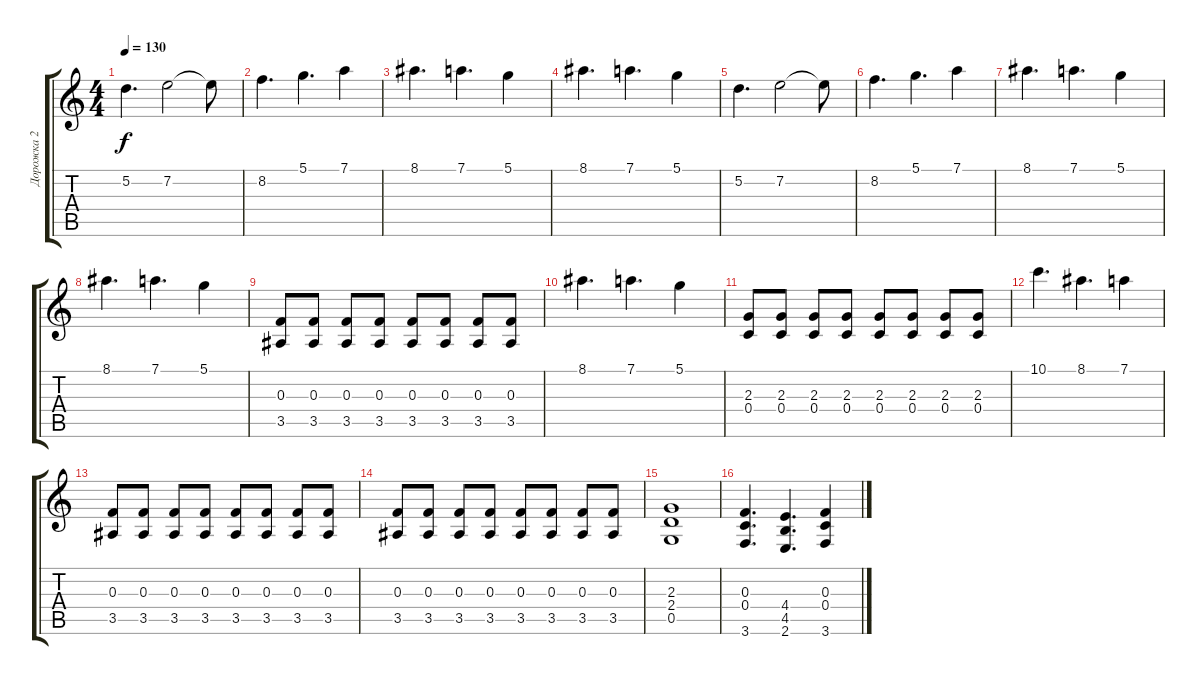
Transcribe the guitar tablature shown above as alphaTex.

\track ("Дорожка 2" "Дорожка 2") {instrument overdrivenguitar}
\staff {score tabs}
\tuning (D4 A3 F3 C3 G2 D2) {hide}
\ts (4 4)
\tempo 130
\clef g2
\ks c
5.2.4{d dy f} 7.2.2 7.2{t}.8 |
8.2.4{d} 5.1.4{d} 7.1.4 |
8.1.4{d} 7.1.4{d} 5.1.4 |
8.1.4{d} 7.1.4{d} 5.1.4 |
5.2.4{d} 7.2.2 7.2{t}.8 |
8.2.4{d} 5.1.4{d} 7.1.4 |
8.1.4{d} 7.1.4{d} 5.1.4 |
8.1.4{d} 7.1.4{d} 5.1.4 |
(0.3 3.5).8 (0.3 3.5).8 (0.3 3.5).8 (0.3 3.5).8 (0.3 3.5).8 (0.3 3.5).8 (0.3 3.5).8 (0.3 3.5).8 |
8.1.4{d} 7.1.4{d} 5.1.4 |
(2.3 0.4).8 (2.3 0.4).8 (2.3 0.4).8 (2.3 0.4).8 (2.3 0.4).8 (2.3 0.4).8 (2.3 0.4).8 (2.3 0.4).8 |
10.1.4{d} 8.1.4{d} 7.1.4 |
(0.3 3.5).8 (0.3 3.5).8 (0.3 3.5).8 (0.3 3.5).8 (0.3 3.5).8 (0.3 3.5).8 (0.3 3.5).8 (0.3 3.5).8 |
(0.3 3.5).8 (0.3 3.5).8 (0.3 3.5).8 (0.3 3.5).8 (0.3 3.5).8 (0.3 3.5).8 (0.3 3.5).8 (0.3 3.5).8 |
(2.3 2.4 0.5).1 |
(0.3 0.4 3.6).4{d} (4.4 4.5 2.6).4{d} (0.3 0.4 3.6).4
